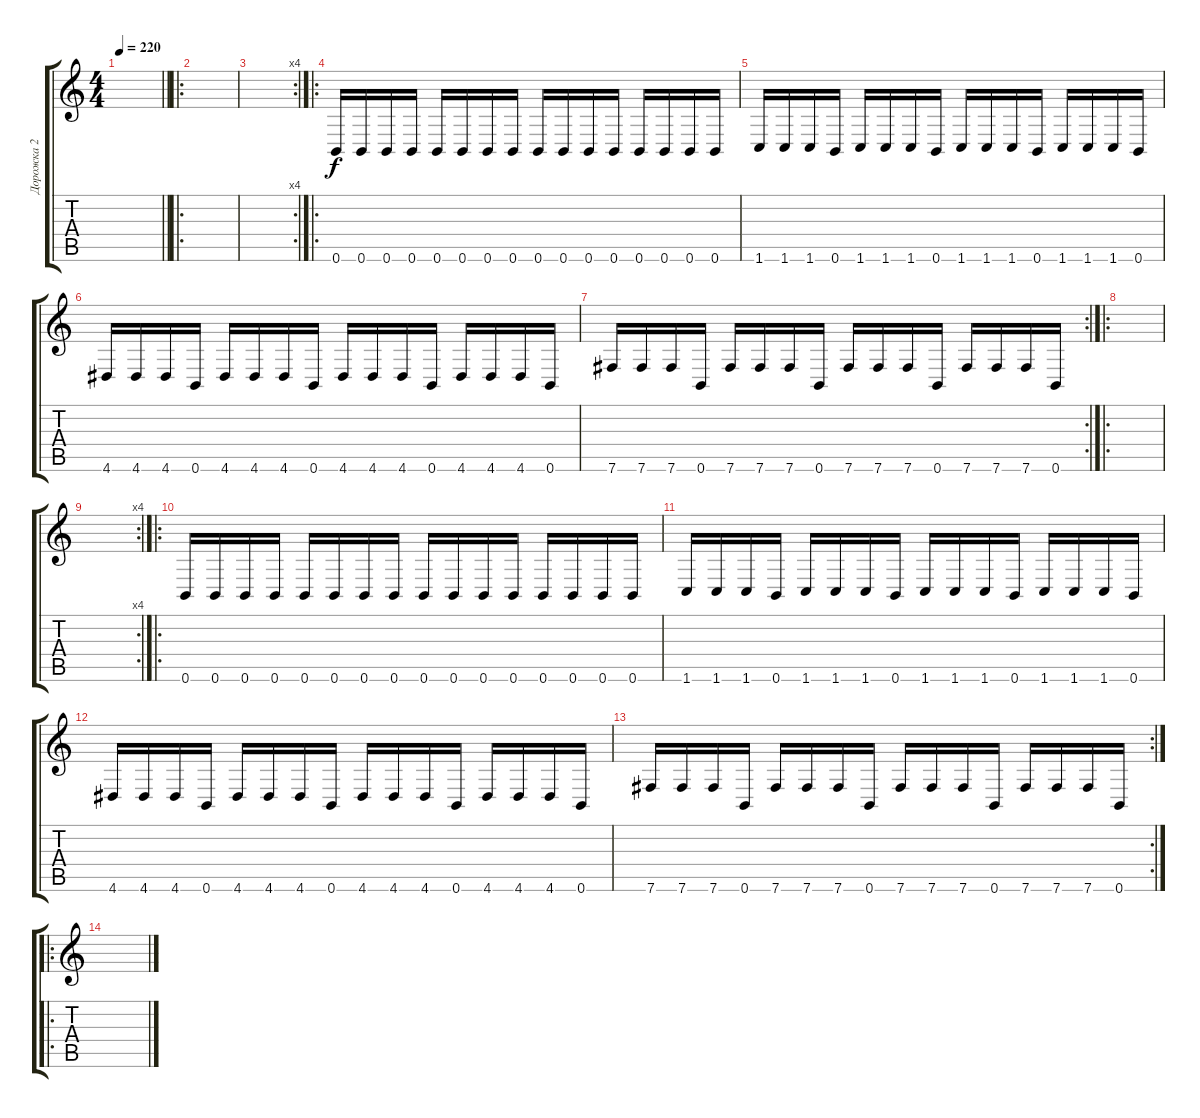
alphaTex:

\track ("Дорожка 2" "Дорожка 2") {instrument overdrivenguitar}
\staff {score tabs}
\tuning (B3 Gb3 D3 A2 E2 B1) {hide}
\ts (4 4)
\tempo 220
\clef g2
\barLineRight lightlight
\ks c
|
\ro
|
\rc 4
|
\ro
0.6.16 0.6.16 0.6.16 0.6.16 0.6.16 0.6.16 0.6.16 0.6.16 0.6.16 0.6.16 0.6.16 0.6.16 0.6.16 0.6.16 0.6.16 0.6.16 |
1.6.16 1.6.16 1.6.16 0.6.16 1.6.16 1.6.16 1.6.16 0.6.16 1.6.16 1.6.16 1.6.16 0.6.16 1.6.16 1.6.16 1.6.16 0.6.16 |
4.6.16 4.6.16 4.6.16 0.6.16 4.6.16 4.6.16 4.6.16 0.6.16 4.6.16 4.6.16 4.6.16 0.6.16 4.6.16 4.6.16 4.6.16 0.6.16 |
\rc 2
7.6.16 7.6.16 7.6.16 0.6.16 7.6.16 7.6.16 7.6.16 0.6.16 7.6.16 7.6.16 7.6.16 0.6.16 7.6.16 7.6.16 7.6.16 0.6.16 |
\ro
|
\rc 4
|
\ro
0.6.16 0.6.16 0.6.16 0.6.16 0.6.16 0.6.16 0.6.16 0.6.16 0.6.16 0.6.16 0.6.16 0.6.16 0.6.16 0.6.16 0.6.16 0.6.16 |
1.6.16 1.6.16 1.6.16 0.6.16 1.6.16 1.6.16 1.6.16 0.6.16 1.6.16 1.6.16 1.6.16 0.6.16 1.6.16 1.6.16 1.6.16 0.6.16 |
4.6.16 4.6.16 4.6.16 0.6.16 4.6.16 4.6.16 4.6.16 0.6.16 4.6.16 4.6.16 4.6.16 0.6.16 4.6.16 4.6.16 4.6.16 0.6.16 |
\rc 2
7.6.16 7.6.16 7.6.16 0.6.16 7.6.16 7.6.16 7.6.16 0.6.16 7.6.16 7.6.16 7.6.16 0.6.16 7.6.16 7.6.16 7.6.16 0.6.16 |
\ro
